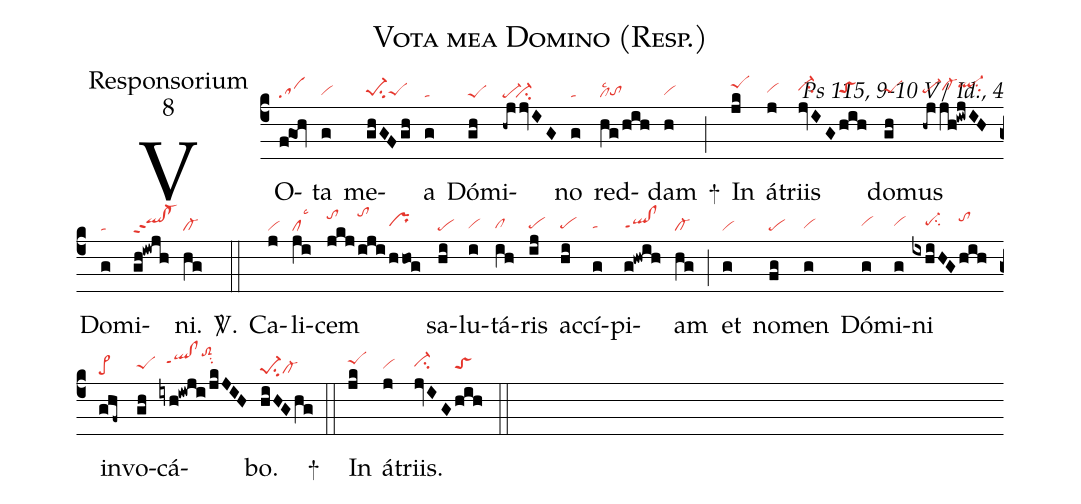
name:Vota mea Domino (Resp.);
office-part:Responsorium;
mode:8;
commentary:Ps 115, 9-10 V/ Id., 4;
nabc-lines:1;
%%
(c4)
VO(fgOh|sa)ta(g|vihg) me(ghGFgh|pe-1hgsu2peShg)a(g|ta) Dó(gh|peS)mi(-hjjvIG|pe-``ci-)no(g|ta) red(hg/hih|cllsc2tohg)dam(h|vihg) +(;)
In(jk|peShj) á(j|vihh)tr{ii}s(jvIG|ci-hi|hih|toShh) do(gh|peShh)mus(-hjjh!iwjIH|pe-hhcl-hiql-hjsu2) Do(g|ta)mi(gh!iwjh|qlhi!cl-hippt2)ni.(hg|cl-) <sp>V/</sp>.(::)
Ca(j|vi)li(ji|cllsc3)cem(jkj/|tohk|iji/|tohl|hhog|prhh) sa(hi|pe)lu(i|vihg)tá(ih|clhg)ris(ij|pehg) ac(hi|pehg)cí(g|tahg)pi(g!hwih|qlhg!clhgppt1)am(hg|cl-) (;)
et(g|vi) no(fg|pe)men(g|vihg) Dó(g|vihh)mi(g|vihh)ni(ixhiHG|////pe-hhsu2|hih|tohj) in(ghf~|pe>)vo(gh|peShh)cá(iyh!iwji/jkJIH|//qlhj!clhjppt1toS2hmsu2)bo.(hiHGhg|pe-1su2cl-) +(::)
In(jk|peShj) á(j|vihh)tr{ii}s.(jvIG|ci-hi|hih|toShh) (::)
